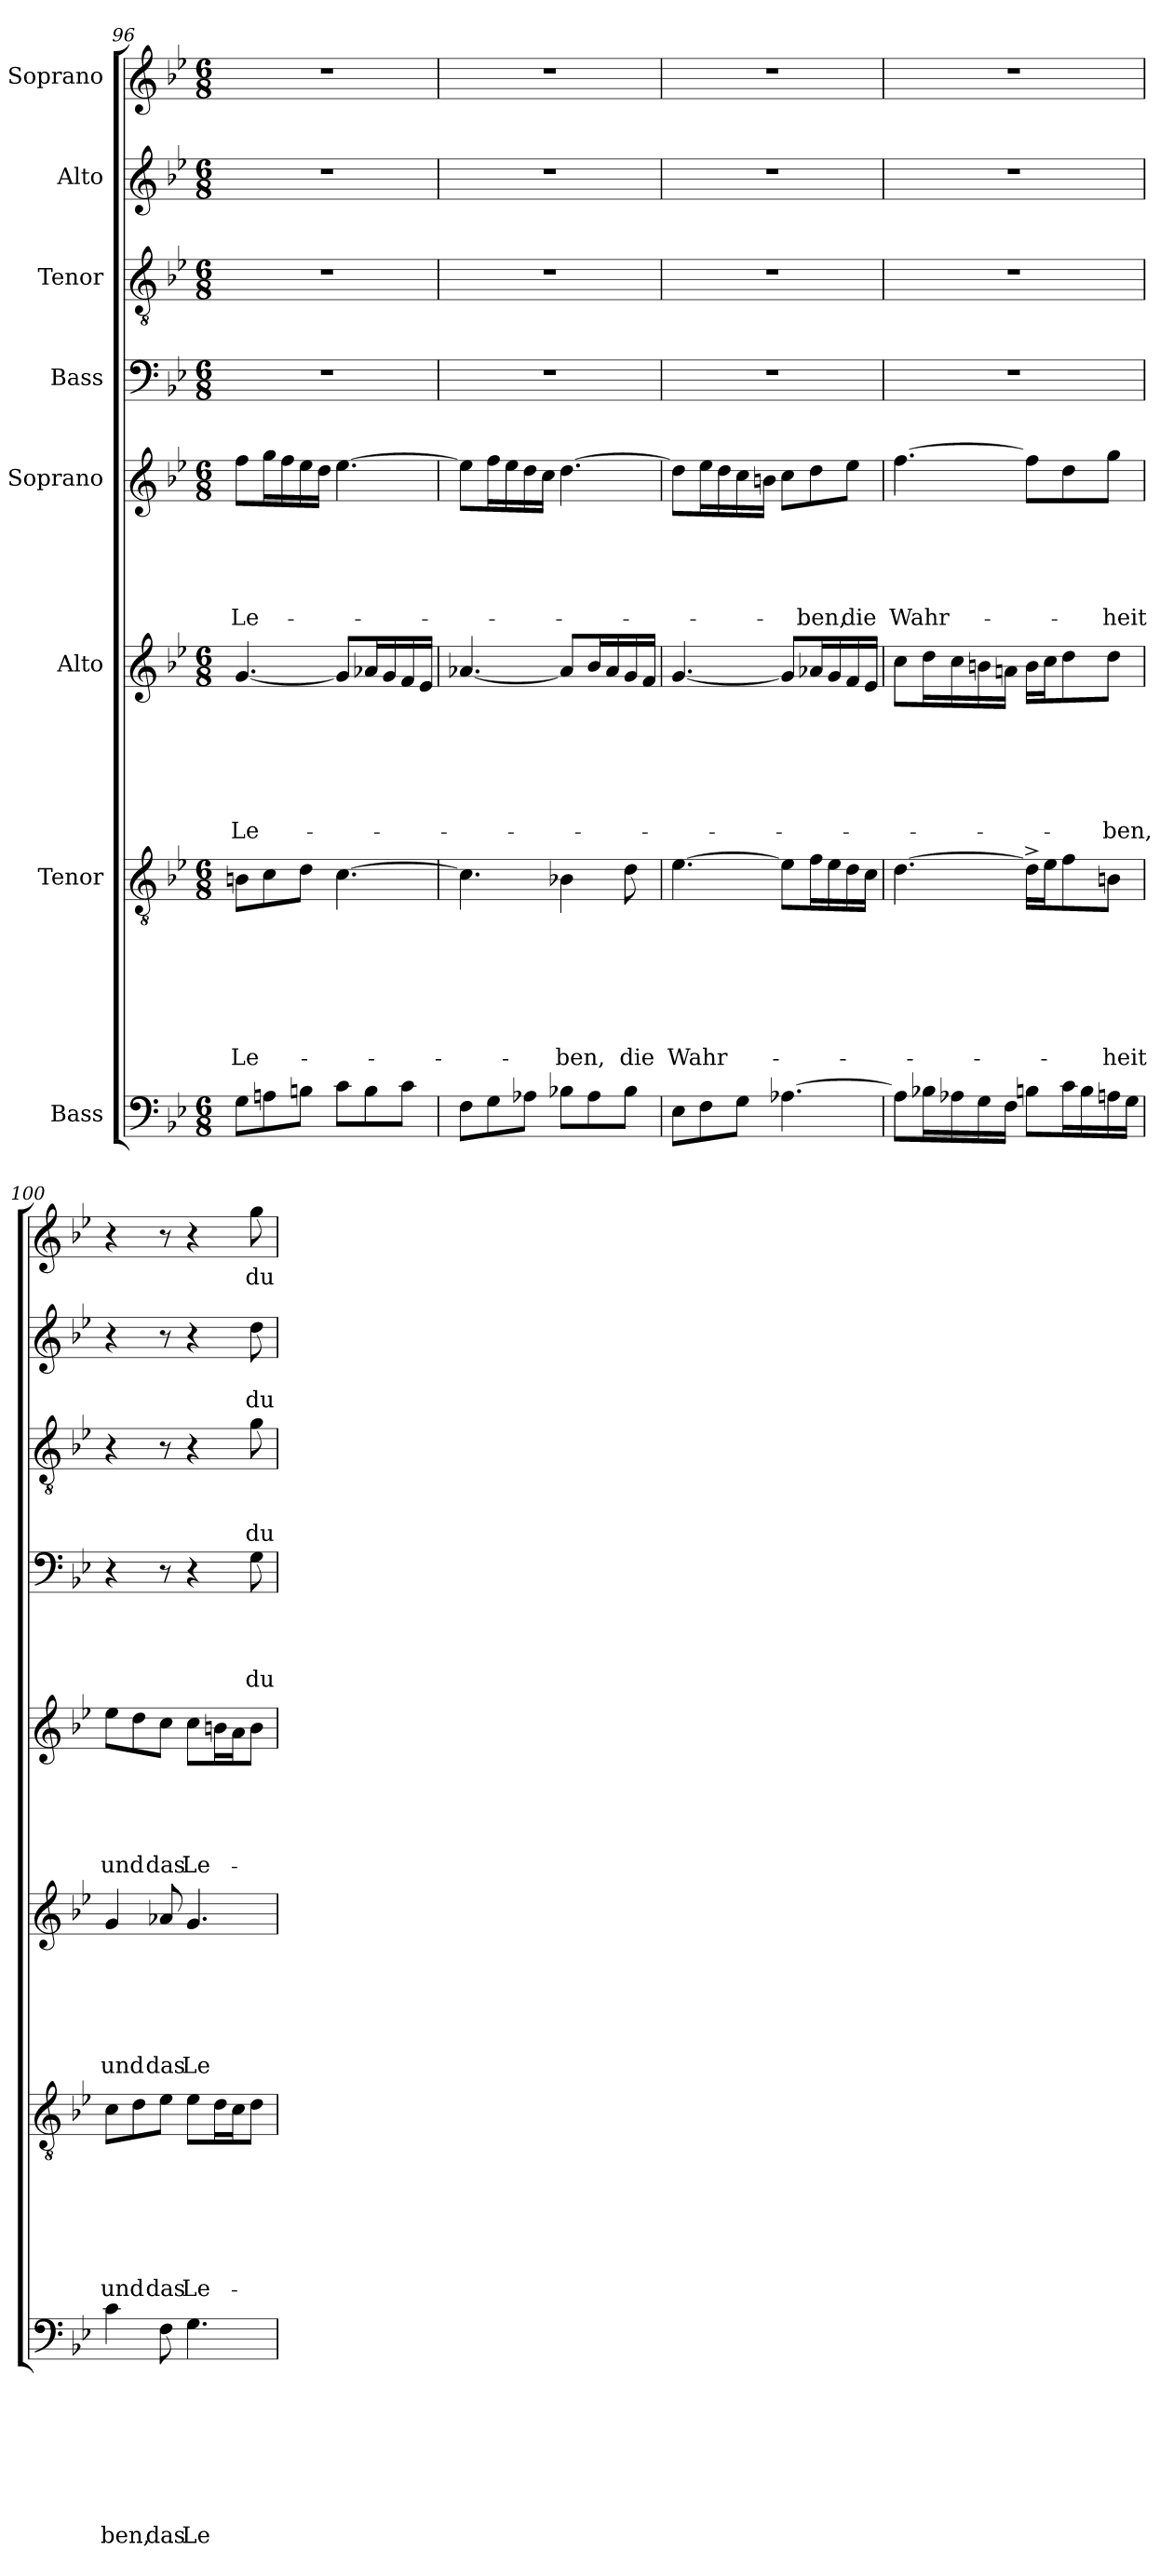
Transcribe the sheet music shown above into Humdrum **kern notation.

**kern	**text	**text	**text	**text	**text	**text	**text	**text	**kern	**text	**text	**text	**text	**text	**text	**text	**kern	**text	**text	**text	**text	**text	**text	**kern	**text	**text	**text	**text	**text	**kern	**text	**text	**text	**text	**kern	**text	**text	**text	**kern	**text	**text	**kern	**text
*part8	*part8	*part8	*part8	*part8	*part8	*part8	*part8	*part8	*part7	*part7	*part7	*part7	*part7	*part7	*part7	*part7	*part6	*part6	*part6	*part6	*part6	*part6	*part6	*part5	*part5	*part5	*part5	*part5	*part5	*part4	*part4	*part4	*part4	*part4	*part3	*part3	*part3	*part3	*part2	*part2	*part2	*part1	*part1
*staff8	*staff8	*staff8	*staff8	*staff8	*staff8	*staff8	*staff8	*staff8	*staff7	*staff7	*staff7	*staff7	*staff7	*staff7	*staff7	*staff7	*staff6	*staff6	*staff6	*staff6	*staff6	*staff6	*staff6	*staff5	*staff5	*staff5	*staff5	*staff5	*staff5	*staff4	*staff4	*staff4	*staff4	*staff4	*staff3	*staff3	*staff3	*staff3	*staff2	*staff2	*staff2	*staff1	*staff1
*I"Bass	*	*	*	*	*	*	*	*	*I"Tenor	*	*	*	*	*	*	*	*I"Alto	*	*	*	*	*	*	*I"Soprano	*	*	*	*	*	*I"Bass	*	*	*	*	*I"Tenor	*	*	*	*I"Alto	*	*	*I"Soprano	*
*clefF4	*	*	*	*	*	*	*	*	*clefGv2	*	*	*	*	*	*	*	*clefG2	*	*	*	*	*	*	*clefG2	*	*	*	*	*	*clefF4	*	*	*	*	*clefGv2	*	*	*	*clefG2	*	*	*clefG2	*
*k[b-e-]	*	*	*	*	*	*	*	*	*k[b-e-]	*	*	*	*	*	*	*	*k[b-e-]	*	*	*	*	*	*	*k[b-e-]	*	*	*	*	*	*k[b-e-]	*	*	*	*	*k[b-e-]	*	*	*	*k[b-e-]	*	*	*k[b-e-]	*
*B-:	*	*	*	*	*	*	*	*	*B-:	*	*	*	*	*	*	*	*B-:	*	*	*	*	*	*	*B-:	*	*	*	*	*	*B-:	*	*	*	*	*B-:	*	*	*	*B-:	*	*	*B-:	*
*M6/8	*	*	*	*	*	*	*	*	*M6/8	*	*	*	*	*	*	*	*M6/8	*	*	*	*	*	*	*M6/8	*	*	*	*	*	*M6/8	*	*	*	*	*M6/8	*	*	*	*M6/8	*	*	*M6/8	*
=96	=96	=96	=96	=96	=96	=96	=96	=96	=96	=96	=96	=96	=96	=96	=96	=96	=96	=96	=96	=96	=96	=96	=96	=96	=96	=96	=96	=96	=96	=96	=96	=96	=96	=96	=96	=96	=96	=96	=96	=96	=96	=96	=96
!	!	!	!	!	!	!	!	!	!	!	!	!	!	!	!	!LO:LY:b	!	!	!	!	!	!	!LO:LY:b	!	!	!	!	!	!LO:LY:b	!LO:N:vis=1	!	!	!	!	!LO:N:vis=1	!	!	!	!LO:N:vis=1	!	!	!LO:N:vis=1	!
8G\L	.	.	.	.	.	.	.	.	8Bn\L	.	.	.	.	.	.	Le-	[<4.g/	.	.	.	.	.	Le-	8ff\L	.	.	.	.	Le-	2.r	.	.	.	.	2.r	.	.	.	2.r	.	.	2.r	.
8An\	.	.	.	.	.	.	.	.	8c\	.	.	.	.	.	.	.	.	.	.	.	.	.	.	16gg\L	.	.	.	.	.	.	.	.	.	.	.	.	.	.	.	.	.	.	.
.	.	.	.	.	.	.	.	.	.	.	.	.	.	.	.	.	.	.	.	.	.	.	.	16ff\	.	.	.	.	.	.	.	.	.	.	.	.	.	.	.	.	.	.	.
8Bn\J	.	.	.	.	.	.	.	.	8d\J	.	.	.	.	.	.	.	.	.	.	.	.	.	.	16ee-\	.	.	.	.	.	.	.	.	.	.	.	.	.	.	.	.	.	.	.
.	.	.	.	.	.	.	.	.	.	.	.	.	.	.	.	.	.	.	.	.	.	.	.	16dd\JJ	.	.	.	.	.	.	.	.	.	.	.	.	.	.	.	.	.	.	.
8c\L	.	.	.	.	.	.	.	.	[>4.c\	.	.	.	.	.	.	.	8g/L]	.	.	.	.	.	.	[>4.ee-\	.	.	.	.	.	.	.	.	.	.	.	.	.	.	.	.	.	.	.
8B\	.	.	.	.	.	.	.	.	.	.	.	.	.	.	.	.	16a-X/L	.	.	.	.	.	.	.	.	.	.	.	.	.	.	.	.	.	.	.	.	.	.	.	.	.	.
.	.	.	.	.	.	.	.	.	.	.	.	.	.	.	.	.	16g/	.	.	.	.	.	.	.	.	.	.	.	.	.	.	.	.	.	.	.	.	.	.	.	.	.	.
8c\J	.	.	.	.	.	.	.	.	.	.	.	.	.	.	.	.	16f/	.	.	.	.	.	.	.	.	.	.	.	.	.	.	.	.	.	.	.	.	.	.	.	.	.	.
.	.	.	.	.	.	.	.	.	.	.	.	.	.	.	.	.	16e-/JJ	.	.	.	.	.	.	.	.	.	.	.	.	.	.	.	.	.	.	.	.	.	.	.	.	.	.
!!LO:PB:g=z
=97	=97	=97	=97	=97	=97	=97	=97	=97	=97	=97	=97	=97	=97	=97	=97	=97	=97	=97	=97	=97	=97	=97	=97	=97	=97	=97	=97	=97	=97	=97	=97	=97	=97	=97	=97	=97	=97	=97	=97	=97	=97	=97	=97
!	!	!	!	!	!	!	!	!	!	!	!	!	!	!	!	!	!	!	!	!	!	!	!	!	!	!	!	!	!	!LO:N:vis=1	!	!	!	!	!LO:N:vis=1	!	!	!	!LO:N:vis=1	!	!	!LO:N:vis=1	!
8F\L	.	.	.	.	.	.	.	.	4.c\]	.	.	.	.	.	.	.	[<4.a-X/	.	.	.	.	.	.	8ee-\L]	.	.	.	.	.	2.r	.	.	.	.	2.r	.	.	.	2.r	.	.	2.r	.
8G\	.	.	.	.	.	.	.	.	.	.	.	.	.	.	.	.	.	.	.	.	.	.	.	16ff\L	.	.	.	.	.	.	.	.	.	.	.	.	.	.	.	.	.	.	.
.	.	.	.	.	.	.	.	.	.	.	.	.	.	.	.	.	.	.	.	.	.	.	.	16ee-\	.	.	.	.	.	.	.	.	.	.	.	.	.	.	.	.	.	.	.
8A-X\J	.	.	.	.	.	.	.	.	.	.	.	.	.	.	.	.	.	.	.	.	.	.	.	16dd\	.	.	.	.	.	.	.	.	.	.	.	.	.	.	.	.	.	.	.
.	.	.	.	.	.	.	.	.	.	.	.	.	.	.	.	.	.	.	.	.	.	.	.	16cc\JJ	.	.	.	.	.	.	.	.	.	.	.	.	.	.	.	.	.	.	.
!	!	!	!	!	!	!	!	!	!	!	!	!	!	!	!	!LO:LY:b	!	!	!	!	!	!	!	!	!	!	!	!	!	!	!	!	!	!	!	!	!	!	!	!	!	!	!
8B-X\L	.	.	.	.	.	.	.	.	4B-X\	.	.	.	.	.	.	-ben,	8a-/L]	.	.	.	.	.	.	[>4.dd\	.	.	.	.	.	.	.	.	.	.	.	.	.	.	.	.	.	.	.
8A-\	.	.	.	.	.	.	.	.	.	.	.	.	.	.	.	.	16b-/L	.	.	.	.	.	.	.	.	.	.	.	.	.	.	.	.	.	.	.	.	.	.	.	.	.	.
.	.	.	.	.	.	.	.	.	.	.	.	.	.	.	.	.	16a-/	.	.	.	.	.	.	.	.	.	.	.	.	.	.	.	.	.	.	.	.	.	.	.	.	.	.
!	!	!	!	!	!	!	!	!	!	!	!	!	!	!	!	!LO:LY:b	!	!	!	!	!	!	!	!	!	!	!	!	!	!	!	!	!	!	!	!	!	!	!	!	!	!	!
8B-\J	.	.	.	.	.	.	.	.	8d\	.	.	.	.	.	.	die	16g/	.	.	.	.	.	.	.	.	.	.	.	.	.	.	.	.	.	.	.	.	.	.	.	.	.	.
.	.	.	.	.	.	.	.	.	.	.	.	.	.	.	.	.	16f/JJ	.	.	.	.	.	.	.	.	.	.	.	.	.	.	.	.	.	.	.	.	.	.	.	.	.	.
=98	=98	=98	=98	=98	=98	=98	=98	=98	=98	=98	=98	=98	=98	=98	=98	=98	=98	=98	=98	=98	=98	=98	=98	=98	=98	=98	=98	=98	=98	=98	=98	=98	=98	=98	=98	=98	=98	=98	=98	=98	=98	=98	=98
!	!	!	!	!	!	!	!	!	!	!	!	!	!	!	!	!LO:LY:b	!	!	!	!	!	!	!	!	!	!	!	!	!	!LO:N:vis=1	!	!	!	!	!LO:N:vis=1	!	!	!	!LO:N:vis=1	!	!	!LO:N:vis=1	!
8E-\L	.	.	.	.	.	.	.	.	[>4.e-\	.	.	.	.	.	.	Wahr-	[<4.g/	.	.	.	.	.	.	8dd\L]	.	.	.	.	.	2.r	.	.	.	.	2.r	.	.	.	2.r	.	.	2.r	.
8F\	.	.	.	.	.	.	.	.	.	.	.	.	.	.	.	.	.	.	.	.	.	.	.	16ee-\L	.	.	.	.	.	.	.	.	.	.	.	.	.	.	.	.	.	.	.
.	.	.	.	.	.	.	.	.	.	.	.	.	.	.	.	.	.	.	.	.	.	.	.	16dd\	.	.	.	.	.	.	.	.	.	.	.	.	.	.	.	.	.	.	.
8G\J	.	.	.	.	.	.	.	.	.	.	.	.	.	.	.	.	.	.	.	.	.	.	.	16cc\	.	.	.	.	.	.	.	.	.	.	.	.	.	.	.	.	.	.	.
.	.	.	.	.	.	.	.	.	.	.	.	.	.	.	.	.	.	.	.	.	.	.	.	16bn\JJ	.	.	.	.	.	.	.	.	.	.	.	.	.	.	.	.	.	.	.
[>4.A-X\	.	.	.	.	.	.	.	.	8e-\L]	.	.	.	.	.	.	.	8g/L]	.	.	.	.	.	.	8cc\L	.	.	.	.	.	.	.	.	.	.	.	.	.	.	.	.	.	.	.
!	!	!	!	!	!	!	!	!	!	!	!	!	!	!	!	!	!	!	!	!	!	!	!	!	!	!	!	!	!LO:LY:b	!	!	!	!	!	!	!	!	!	!	!	!	!	!
.	.	.	.	.	.	.	.	.	16f\L	.	.	.	.	.	.	.	16a-X/L	.	.	.	.	.	.	8dd\	.	.	.	.	-ben,	.	.	.	.	.	.	.	.	.	.	.	.	.	.
.	.	.	.	.	.	.	.	.	16e-\	.	.	.	.	.	.	.	16g/	.	.	.	.	.	.	.	.	.	.	.	.	.	.	.	.	.	.	.	.	.	.	.	.	.	.
!	!	!	!	!	!	!	!	!	!	!	!	!	!	!	!	!	!	!	!	!	!	!	!	!	!	!	!	!	!LO:LY:b	!	!	!	!	!	!	!	!	!	!	!	!	!	!
.	.	.	.	.	.	.	.	.	16d\	.	.	.	.	.	.	.	16f/	.	.	.	.	.	.	8ee-\J	.	.	.	.	die	.	.	.	.	.	.	.	.	.	.	.	.	.	.
.	.	.	.	.	.	.	.	.	16c\JJ	.	.	.	.	.	.	.	16e-/JJ	.	.	.	.	.	.	.	.	.	.	.	.	.	.	.	.	.	.	.	.	.	.	.	.	.	.
=99	=99	=99	=99	=99	=99	=99	=99	=99	=99	=99	=99	=99	=99	=99	=99	=99	=99	=99	=99	=99	=99	=99	=99	=99	=99	=99	=99	=99	=99	=99	=99	=99	=99	=99	=99	=99	=99	=99	=99	=99	=99	=99	=99
!	!	!	!	!	!	!	!	!	!	!	!	!	!	!	!	!	!	!	!	!	!	!	!	!	!	!	!	!	!LO:LY:b	!LO:N:vis=1	!	!	!	!	!LO:N:vis=1	!	!	!	!LO:N:vis=1	!	!	!LO:N:vis=1	!
8A-\L]	.	.	.	.	.	.	.	.	[>4.d\	.	.	.	.	.	.	.	8cc\L	.	.	.	.	.	.	[>4.ff\	.	.	.	.	Wahr-	2.r	.	.	.	.	2.r	.	.	.	2.r	.	.	2.r	.
16B-X\L	.	.	.	.	.	.	.	.	.	.	.	.	.	.	.	.	16dd\L	.	.	.	.	.	.	.	.	.	.	.	.	.	.	.	.	.	.	.	.	.	.	.	.	.	.
16A-X\	.	.	.	.	.	.	.	.	.	.	.	.	.	.	.	.	16cc\	.	.	.	.	.	.	.	.	.	.	.	.	.	.	.	.	.	.	.	.	.	.	.	.	.	.
16G\	.	.	.	.	.	.	.	.	.	.	.	.	.	.	.	.	16bn\	.	.	.	.	.	.	.	.	.	.	.	.	.	.	.	.	.	.	.	.	.	.	.	.	.	.
16F\JJ	.	.	.	.	.	.	.	.	.	.	.	.	.	.	.	.	16an\JJ	.	.	.	.	.	.	.	.	.	.	.	.	.	.	.	.	.	.	.	.	.	.	.	.	.	.
8Bn\L	.	.	.	.	.	.	.	.	16d^>\LL]	.	.	.	.	.	.	.	16b\LL	.	.	.	.	.	.	8ff\L]	.	.	.	.	.	.	.	.	.	.	.	.	.	.	.	.	.	.	.
.	.	.	.	.	.	.	.	.	16e-\J	.	.	.	.	.	.	.	16cc\J	.	.	.	.	.	.	.	.	.	.	.	.	.	.	.	.	.	.	.	.	.	.	.	.	.	.
16c\L	.	.	.	.	.	.	.	.	8f\	.	.	.	.	.	.	.	8dd\	.	.	.	.	.	.	8dd\	.	.	.	.	.	.	.	.	.	.	.	.	.	.	.	.	.	.	.
16B\	.	.	.	.	.	.	.	.	.	.	.	.	.	.	.	.	.	.	.	.	.	.	.	.	.	.	.	.	.	.	.	.	.	.	.	.	.	.	.	.	.	.	.
!	!	!	!	!	!	!	!	!	!	!	!	!	!	!	!	!LO:LY:b	!	!	!	!	!	!	!LO:LY:b	!	!	!	!	!	!LO:LY:b	!	!	!	!	!	!	!	!	!	!	!	!	!	!
16An\	.	.	.	.	.	.	.	.	8Bn\J	.	.	.	.	.	.	-heit	8dd\J	.	.	.	.	.	-ben,	8gg\J	.	.	.	.	-heit	.	.	.	.	.	.	.	.	.	.	.	.	.	.
16G\JJ	.	.	.	.	.	.	.	.	.	.	.	.	.	.	.	.	.	.	.	.	.	.	.	.	.	.	.	.	.	.	.	.	.	.	.	.	.	.	.	.	.	.	.
=100	=100	=100	=100	=100	=100	=100	=100	=100	=100	=100	=100	=100	=100	=100	=100	=100	=100	=100	=100	=100	=100	=100	=100	=100	=100	=100	=100	=100	=100	=100	=100	=100	=100	=100	=100	=100	=100	=100	=100	=100	=100	=100	=100
!	!	!	!	!	!	!	!	!LO:LY:b	!	!	!	!	!	!	!	!LO:LY:b	!	!	!	!	!	!	!LO:LY:b	!	!	!	!	!	!LO:LY:b	!	!	!	!	!	!	!	!	!	!	!	!	!	!
4c\	.	.	.	.	.	.	.	-ben,	8c\L	.	.	.	.	.	.	und	4g/	.	.	.	.	.	und	8ee-\L	.	.	.	.	und	4r	.	.	.	.	4r	.	.	.	4r	.	.	4r	.
.	.	.	.	.	.	.	.	.	8d\	.	.	.	.	.	.	.	.	.	.	.	.	.	.	8dd\	.	.	.	.	.	.	.	.	.	.	.	.	.	.	.	.	.	.	.
!	!	!	!	!	!	!	!	!LO:LY:b	!	!	!	!	!	!	!	!LO:LY:b	!	!	!	!	!	!	!LO:LY:b	!	!	!	!	!	!LO:LY:b	!	!	!	!	!	!	!	!	!	!	!	!	!	!
8F\	.	.	.	.	.	.	.	das	8e-\J	.	.	.	.	.	.	das	8a-X/	.	.	.	.	.	das	8cc\J	.	.	.	.	das	8r	.	.	.	.	8r	.	.	.	8r	.	.	8r	.
!	!	!	!	!	!	!	!	!LO:LY:b	!	!	!	!	!	!	!	!LO:LY:b	!	!	!	!	!	!	!LO:LY:b	!	!	!	!	!	!LO:LY:b	!	!	!	!	!	!	!	!	!	!	!	!	!	!
4.G\	.	.	.	.	.	.	.	Le-	8e-\L	.	.	.	.	.	.	Le-	4.g/	.	.	.	.	.	Le-	8cc\L	.	.	.	.	Le-	4r	.	.	.	.	4r	.	.	.	4r	.	.	4r	.
.	.	.	.	.	.	.	.	.	16d\L	.	.	.	.	.	.	.	.	.	.	.	.	.	.	16bn\L	.	.	.	.	.	.	.	.	.	.	.	.	.	.	.	.	.	.	.
.	.	.	.	.	.	.	.	.	16c\J	.	.	.	.	.	.	.	.	.	.	.	.	.	.	16a\J	.	.	.	.	.	.	.	.	.	.	.	.	.	.	.	.	.	.	.
!	!	!	!	!	!	!	!	!	!	!	!	!	!	!	!	!	!	!	!	!	!	!	!	!	!	!	!	!	!	!	!	!	!	!LO:LY:b	!	!	!	!LO:LY:b	!	!	!LO:LY:b	!	!LO:LY:b
.	.	.	.	.	.	.	.	.	8d\J	.	.	.	.	.	.	.	.	.	.	.	.	.	.	8b\J	.	.	.	.	.	8G\	.	.	.	du	8g\	.	.	du	8dd\	.	du	8gg\	du
=	=	=	=	=	=	=	=	=	=	=	=	=	=	=	=	=	=	=	=	=	=	=	=	=	=	=	=	=	=	=	=	=	=	=	=	=	=	=	=	=	=	=	=
*-	*-	*-	*-	*-	*-	*-	*-	*-	*-	*-	*-	*-	*-	*-	*-	*-	*-	*-	*-	*-	*-	*-	*-	*-	*-	*-	*-	*-	*-	*-	*-	*-	*-	*-	*-	*-	*-	*-	*-	*-	*-	*-	*-
